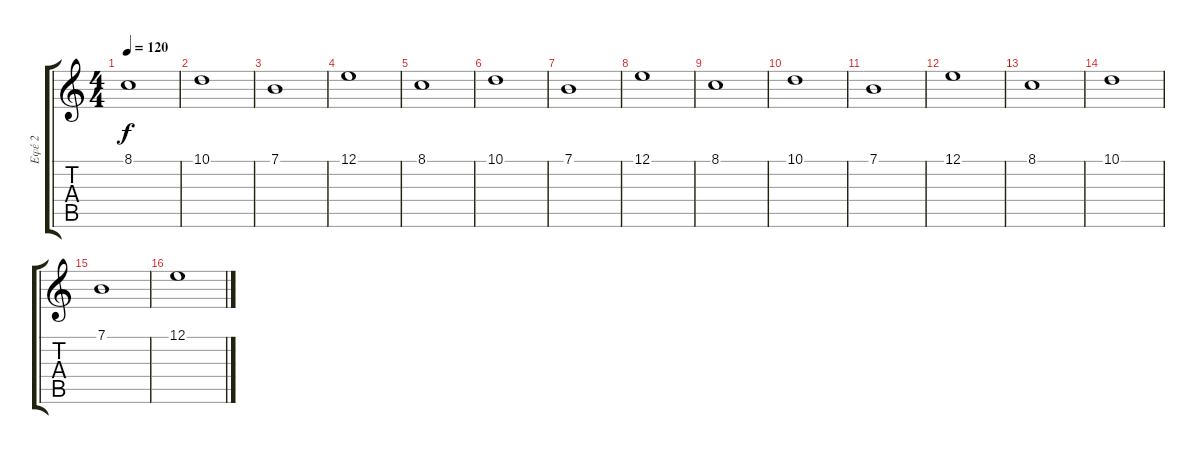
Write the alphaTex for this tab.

\track ("Εφέ 2" "Εφέ 2") {instrument lead6voice}
\staff {score tabs}
\tuning (E4 B3 G3 D3 A2 E2) {hide}
\ts (4 4)
\tempo 120
\clef g2
\ks c
8.1.1{dy f} |
10.1.1 |
7.1.1 |
12.1.1 |
8.1.1 |
10.1.1 |
7.1.1 |
12.1.1 |
8.1.1 |
10.1.1 |
7.1.1 |
12.1.1 |
8.1.1 |
10.1.1 |
7.1.1 |
12.1.1
